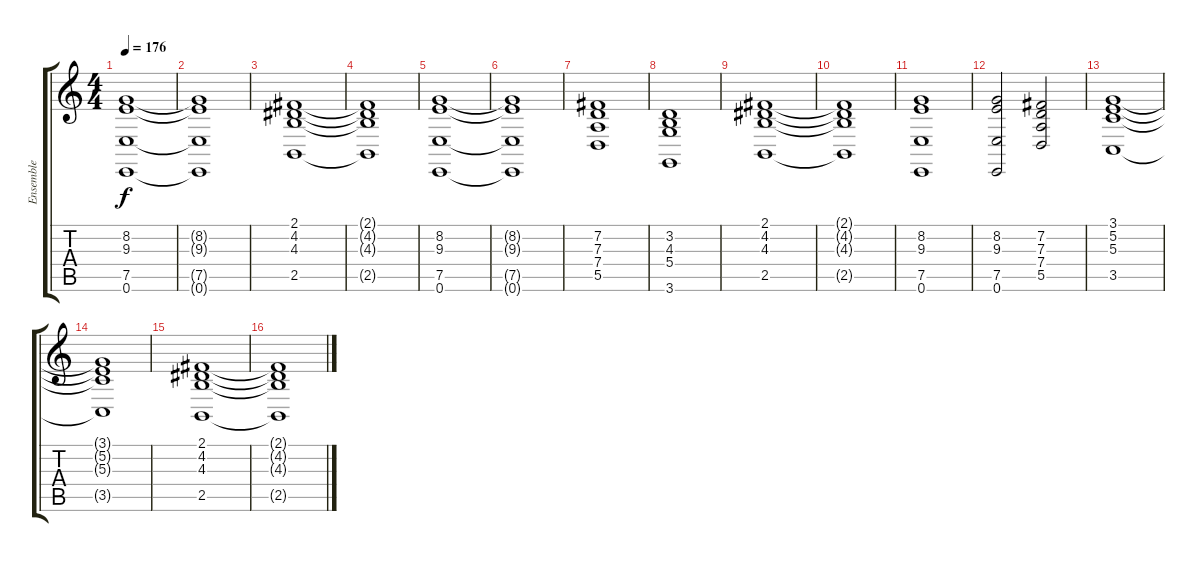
\track ("Ensemble" "Ensemble") {instrument stringensemble1}
\staff {score tabs}
\tuning (E4 B3 G3 D3 A2 E2) {hide}
\ts (4 4)
\section ("" "")
\tempo 176
\clef g2
\ks c
(8.2 9.3 7.5 0.6).1{dy f} |
(8.2{t} 9.3{t} 7.5{t} 0.6{t}).1 |
(2.1 4.2 4.3 2.5).1 |
(2.1{t} 4.2{t} 4.3{t} 2.5{t}).1 |
(8.2 9.3 7.5 0.6).1 |
(8.2{t} 9.3{t} 7.5{t} 0.6{t}).1 |
(7.2 7.3 7.4 5.5).1 |
(3.2 4.3 5.4 3.6).1 |
(2.1 4.2 4.3 2.5).1 |
(2.1{t} 4.2{t} 4.3{t} 2.5{t}).1 |
(8.2 9.3 7.5 0.6).1 |
(8.2 9.3 7.5 0.6).2 (7.2 7.3 7.4 5.5).2 |
(3.1 5.2 5.3 3.5).1 |
(3.1{t} 5.2{t} 5.3{t} 3.5{t}).1 |
(2.1 4.2 4.3 2.5).1 |
(2.1{t} 4.2{t} 4.3{t} 2.5{t}).1
